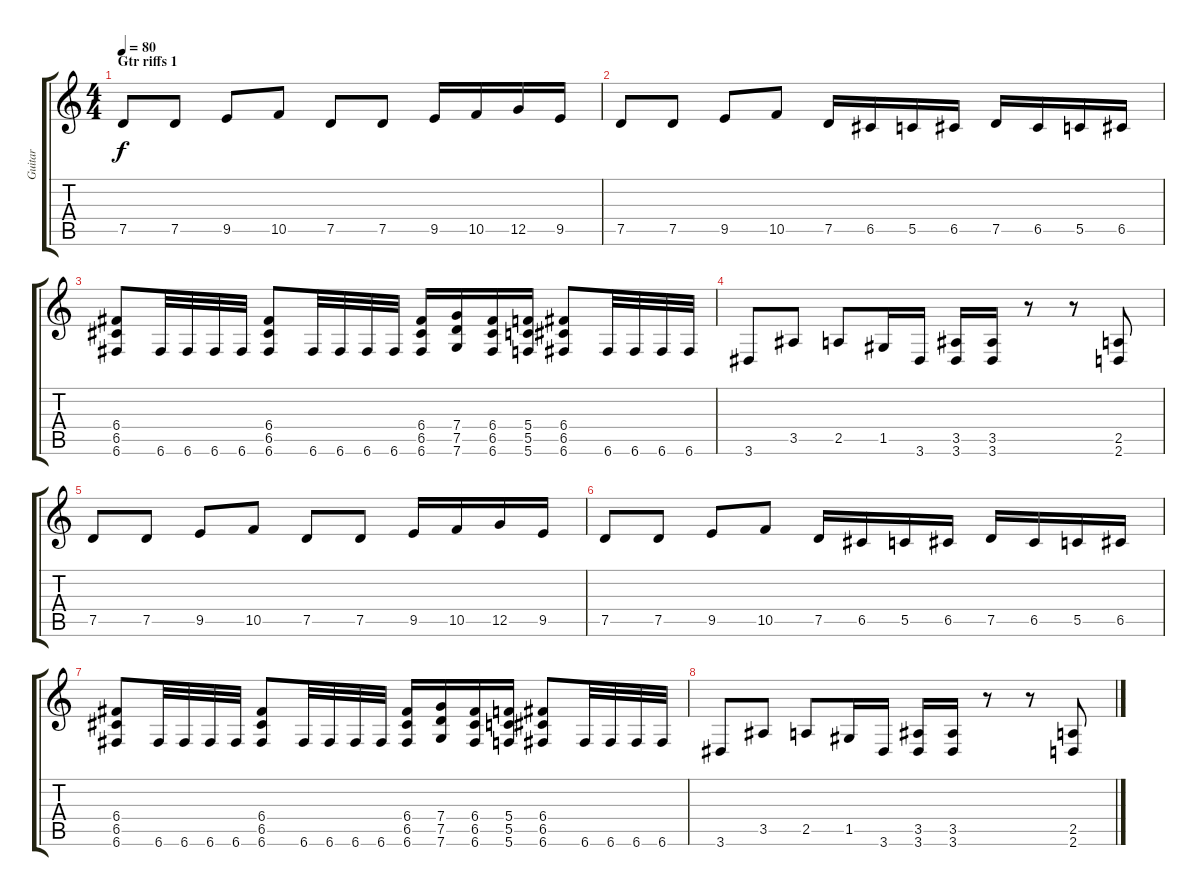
\track ("Guitar" "Guitar") {instrument distortionguitar}
\staff {score tabs}
\tuning (E4 C4 G3 C3 G2 C2) {hide}
\ts (4 4)
\section ("" "Gtr riffs 1")
\tempo 80
\clef g2
\ks c
7.5.8{dy f} 7.5.8 9.5.8 10.5.8 7.5.8 7.5.8 9.5.16 10.5.16 12.5.16 9.5.16 |
7.5.8 7.5.8 9.5.8 10.5.8 7.5.16 6.5.16 5.5.16 6.5.16 7.5.16 6.5.16 5.5.16 6.5.16 |
(6.4 6.5 6.6).8 6.6.32 6.6.32 6.6.32 6.6.32 (6.4 6.5 6.6).8 6.6.32 6.6.32 6.6.32 6.6.32 (6.4 6.5 6.6).16 (7.4 7.5 7.6).16 (6.4 6.5 6.6).16 (5.4 5.5 5.6).16 (6.4 6.5 6.6).8 6.6.32 6.6.32 6.6.32 6.6.32 |
3.6.8 3.5.8 2.5.8 1.5.16 3.6.16 (3.5 3.6).16 (3.5 3.6).16 r.8 r.8 (2.5 2.6).8 |
7.5.8 7.5.8 9.5.8 10.5.8 7.5.8 7.5.8 9.5.16 10.5.16 12.5.16 9.5.16 |
7.5.8 7.5.8 9.5.8 10.5.8 7.5.16 6.5.16 5.5.16 6.5.16 7.5.16 6.5.16 5.5.16 6.5.16 |
(6.4 6.5 6.6).8 6.6.32 6.6.32 6.6.32 6.6.32 (6.4 6.5 6.6).8 6.6.32 6.6.32 6.6.32 6.6.32 (6.4 6.5 6.6).16 (7.4 7.5 7.6).16 (6.4 6.5 6.6).16 (5.4 5.5 5.6).16 (6.4 6.5 6.6).8 6.6.32 6.6.32 6.6.32 6.6.32 |
3.6.8 3.5.8 2.5.8 1.5.16 3.6.16 (3.5 3.6).16 (3.5 3.6).16 r.8 r.8 (2.5 2.6).8
